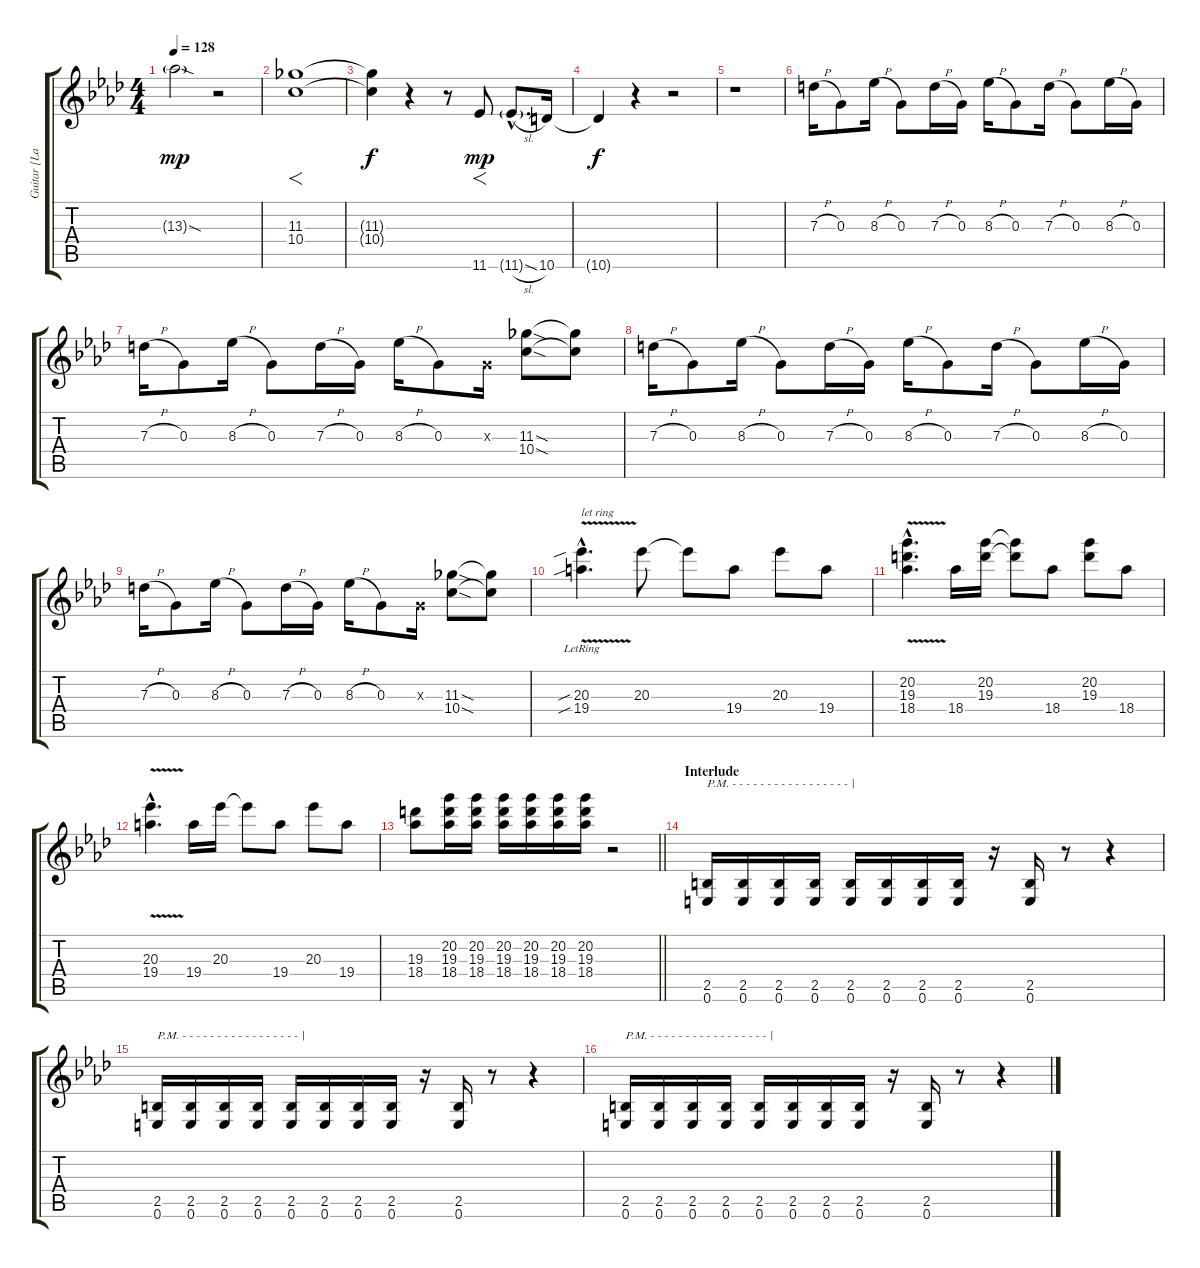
\track ("Guitar [Larry LaLonde]" "Guitar [La") {instrument distortionguitar}
\staff {score tabs}
\tuning (E4 B3 G3 D3 A2 E2) {hide}
\ts (4 4)
\tempo 128
\clef g2
\ks ab
13.3{sod g}.2{dy mp} r.2 |
(11.3 10.4).1{f} |
(11.3{t} 10.4{t}).4{dy f} r.4 r.8 11.6.8{f dy mp} 11.6{sl g hac}.8{d} 10.6.16 |
10.6{t}.4{dy f} r.4 r.2 |
r.1 |
7.3{h}.16 0.3.8 8.3{h}.16 0.3.8 7.3{h}.16 0.3.16 8.3{h}.16 0.3.8 7.3{h}.16 0.3.8 8.3{h}.16 0.3.16 |
7.3{h}.16 0.3.8 8.3{h}.16 0.3.8 7.3{h}.16 0.3.16 8.3{h}.16 0.3.8 0.3{x}.16 (11.3{sod} 10.4{sod}).8 (11.3{t} 10.4{t}).8 |
7.3{h}.16 0.3.8 8.3{h}.16 0.3.8 7.3{h}.16 0.3.16 8.3{h}.16 0.3.8 7.3{h}.16 0.3.8 8.3{h}.16 0.3.16 |
7.3{h}.16 0.3.8 8.3{h}.16 0.3.8 7.3{h}.16 0.3.16 8.3{h}.16 0.3.8 0.3{x}.16 (11.3{sod} 10.4{sod}).8 (11.3{t} 10.4{t}).8 |
(20.3{v sib hac lr} 19.4{v sib hac lr}).4{d txt "let ring"} 20.3.8 20.3{t}.8 19.4.8 20.3.8 19.4.8 |
(20.2{v hac} 19.3{v hac} 18.4{v hac}).4{d} 18.4.16 (20.2 19.3).16 (20.2{t} 19.3{t}).8 18.4.8 (20.2 19.3).8 18.4.8 |
(20.3{v hac} 19.4{v hac}).4{d} 19.4.16 20.3.16 20.3{t}.8 19.4.8 20.3.8 19.4.8 |
\barLineRight lightlight
(19.3 18.4).8 (20.2 19.3 18.4).16 (20.2 19.3 18.4).16 (20.2 19.3 18.4).16 (20.2 19.3 18.4).16 (20.2 19.3 18.4).16 (20.2 19.3 18.4).16 r.2 |
\section ("" "Interlude")
(2.5 0.6).16{txt "P.M. - - - - - - - - - - - - - - - - - |"} (2.5 0.6).16 (2.5 0.6).16 (2.5 0.6).16 (2.5 0.6).16 (2.5 0.6).16 (2.5 0.6).16 (2.5 0.6).16 r.16 (2.5 0.6).16 r.8 r.4 |
(2.5 0.6).16{txt "P.M. - - - - - - - - - - - - - - - - - |"} (2.5 0.6).16 (2.5 0.6).16 (2.5 0.6).16 (2.5 0.6).16 (2.5 0.6).16 (2.5 0.6).16 (2.5 0.6).16 r.16 (2.5 0.6).16 r.8 r.4 |
(2.5 0.6).16{txt "P.M. - - - - - - - - - - - - - - - - - |"} (2.5 0.6).16 (2.5 0.6).16 (2.5 0.6).16 (2.5 0.6).16 (2.5 0.6).16 (2.5 0.6).16 (2.5 0.6).16 r.16 (2.5 0.6).16 r.8 r.4
